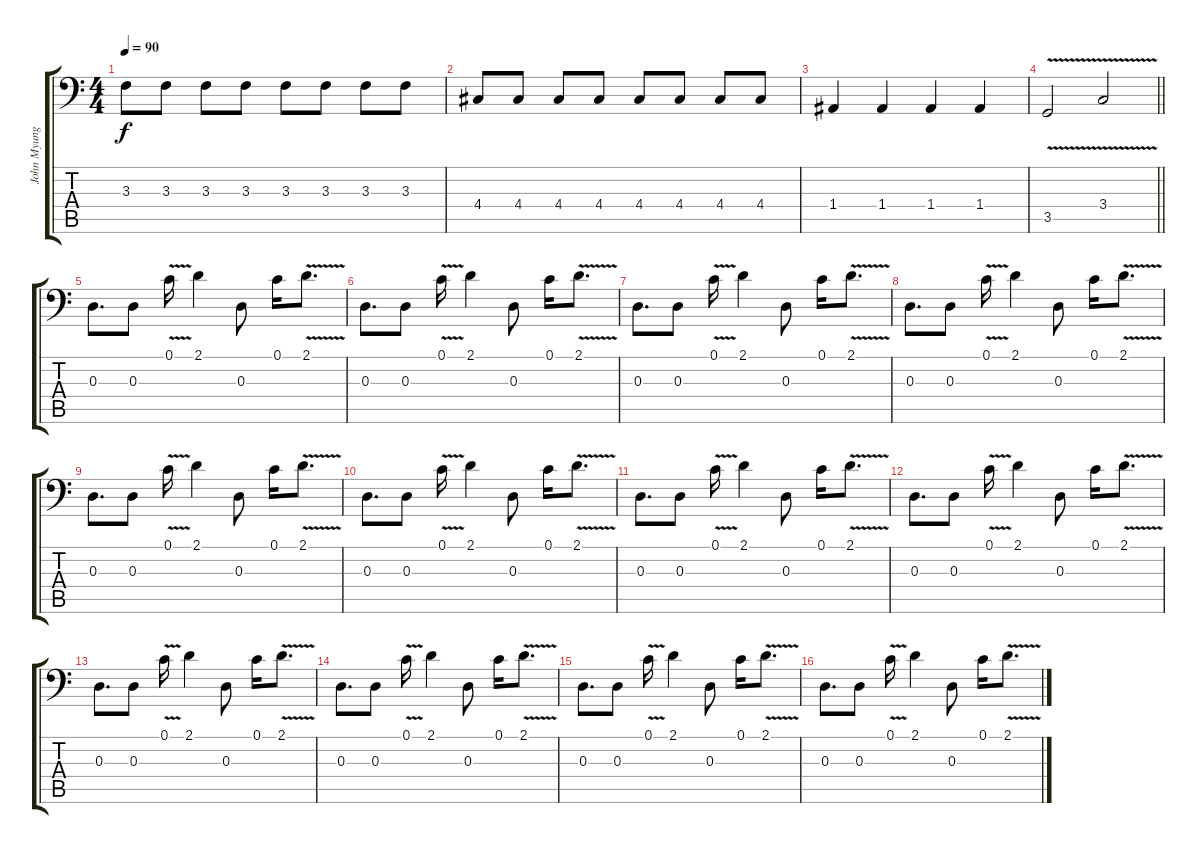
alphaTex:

\track ("John Myung" "John Myung") {instrument electricbassfinger}
\staff {score tabs}
\tuning (C3 G2 D2 A1 E1 B0) {hide}
\ts (4 4)
\tempo 90
\clef f4
\ks c
3.3.8{dy f} 3.3.8 3.3.8 3.3.8 3.3.8 3.3.8 3.3.8 3.3.8 |
4.4.8 4.4.8 4.4.8 4.4.8 4.4.8 4.4.8 4.4.8 4.4.8 |
1.4.4 1.4.4 1.4.4 1.4.4 |
\barLineRight lightlight
3.5{v}.2 3.4{v}.2 |
0.3.8{d} 0.3.8 0.1{v}.16 2.1.4 0.3.8 0.1.16 2.1{v}.8{d} |
0.3.8{d} 0.3.8 0.1{v}.16 2.1.4 0.3.8 0.1.16 2.1{v}.8{d} |
0.3.8{d} 0.3.8 0.1{v}.16 2.1.4 0.3.8 0.1.16 2.1{v}.8{d} |
0.3.8{d} 0.3.8 0.1{v}.16 2.1.4 0.3.8 0.1.16 2.1{v}.8{d} |
0.3.8{d} 0.3.8 0.1{v}.16 2.1.4 0.3.8 0.1.16 2.1{v}.8{d} |
0.3.8{d} 0.3.8 0.1{v}.16 2.1.4 0.3.8 0.1.16 2.1{v}.8{d} |
0.3.8{d} 0.3.8 0.1{v}.16 2.1.4 0.3.8 0.1.16 2.1{v}.8{d} |
0.3.8{d} 0.3.8 0.1{v}.16 2.1.4 0.3.8 0.1.16 2.1{v}.8{d} |
0.3.8{d} 0.3.8 0.1{v}.16 2.1.4 0.3.8 0.1.16 2.1{v}.8{d} |
0.3.8{d} 0.3.8 0.1{v}.16 2.1.4 0.3.8 0.1.16 2.1{v}.8{d} |
0.3.8{d} 0.3.8 0.1{v}.16 2.1.4 0.3.8 0.1.16 2.1{v}.8{d} |
0.3.8{d} 0.3.8 0.1{v}.16 2.1.4 0.3.8 0.1.16 2.1{v}.8{d}
